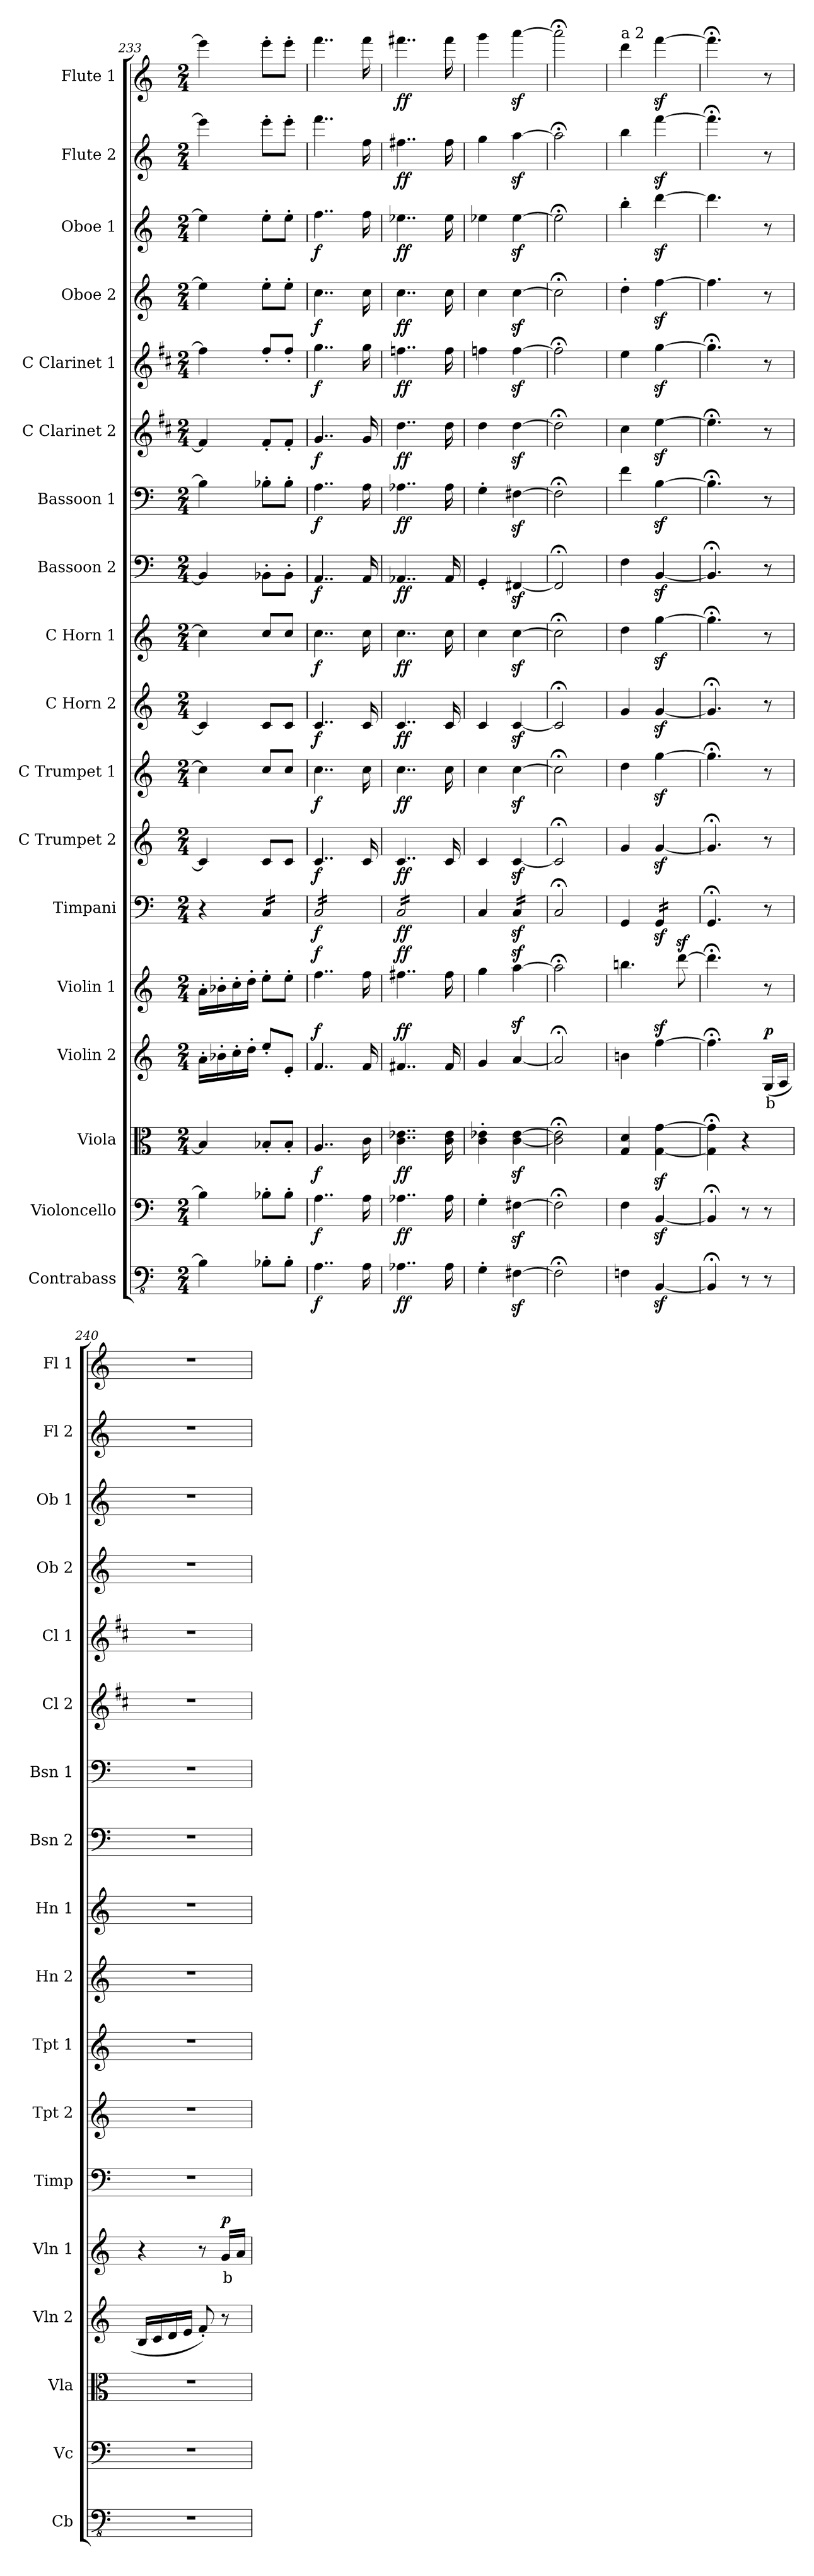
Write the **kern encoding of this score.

**kern	**dynam	**kern	**dynam	**kern	**dynam	**kern	**text	**dynam	**kern	**text	**dynam	**kern	**dynam	**kern	**dynam	**kern	**dynam	**kern	**dynam	**kern	**dynam	**kern	**dynam	**kern	**dynam	**kern	**dynam	**kern	**dynam	**kern	**dynam	**kern	**dynam	**kern	**dynam	**kern	**dynam
*part18	*part18	*part17	*part17	*part16	*part16	*part15	*part15	*part15	*part14	*part14	*part14	*part13	*part13	*part12	*part12	*part11	*part11	*part10	*part10	*part9	*part9	*part8	*part8	*part7	*part7	*part6	*part6	*part5	*part5	*part4	*part4	*part3	*part3	*part2	*part2	*part1	*part1
*staff18	*staff18	*staff17	*staff17	*staff16	*staff16	*staff15	*staff15	*staff15	*staff14	*staff14	*staff14	*staff13	*staff13	*staff12	*staff12	*staff11	*staff11	*staff10	*staff10	*staff9	*staff9	*staff8	*staff8	*staff7	*staff7	*staff6	*staff6	*staff5	*staff5	*staff4	*staff4	*staff3	*staff3	*staff2	*staff2	*staff1	*staff1
*I"Contrabass	*	*I"Violoncello	*	*I"Viola	*	*I"Violin 2	*	*	*I"Violin 1	*	*	*I"Timpani	*	*I"C Trumpet 2	*	*I"C Trumpet 1	*	*I"C Horn 2	*	*I"C Horn 1	*	*I"Bassoon 2	*	*I"Bassoon 1	*	*I"C Clarinet 2	*	*I"C Clarinet 1	*	*I"Oboe 2	*	*I"Oboe 1	*	*I"Flute 2	*	*I"Flute 1	*
*I'Cb	*	*I'Vc	*	*I'Vla	*	*I'Vln 2	*	*	*I'Vln 1	*	*	*I'Timp	*	*I'Tpt 2	*	*I'Tpt 1	*	*I'Hn 2	*	*I'Hn 1	*	*I'Bsn 2	*	*I'Bsn 1	*	*I'Cl 2	*	*I'Cl 1	*	*I'Ob 2	*	*I'Ob 1	*	*I'Fl 2	*	*I'Fl 1	*
*clefFv4	*	*clefF4	*	*clefC3	*	*clefG2	*	*	*clefG2	*	*	*clefF4	*	*clefG2	*	*clefG2	*	*clefG2	*	*clefG2	*	*clefF4	*	*clefF4	*	*clefG2	*	*clefG2	*	*clefG2	*	*clefG2	*	*clefG2	*	*clefG2	*
*	*	*	*	*	*	*	*	*	*	*	*	*	*	*	*	*	*	*ITrd7c12	*	*ITrd7c12	*	*	*	*	*	*ITrd1c2	*	*ITrd1c2	*	*	*	*	*	*	*	*	*
*k[]	*	*k[]	*	*k[]	*	*k[]	*	*	*k[]	*	*	*k[]	*	*k[]	*	*k[]	*	*k[]	*	*k[]	*	*k[]	*	*k[]	*	*k[]	*	*k[]	*	*k[]	*	*k[]	*	*k[]	*	*k[]	*
*M2/4	*	*M2/4	*	*M2/4	*	*M2/4	*	*	*M2/4	*	*	*M2/4	*	*M2/4	*	*M2/4	*	*M2/4	*	*M2/4	*	*M2/4	*	*M2/4	*	*M2/4	*	*M2/4	*	*M2/4	*	*M2/4	*	*M2/4	*	*M2/4	*
=233	=233	=233	=233	=233	=233	=233	=233	=233	=233	=233	=233	=233	=233	=233	=233	=233	=233	=233	=233	=233	=233	=233	=233	=233	=233	=233	=233	=233	=233	=233	=233	=233	=233	=233	=233	=233	=233
4BB-\]	.	4B-\]	.	4B-/]	.	16a'\LL	.	.	16a'\LL	.	.	4r	.	4c/]	.	4cc\]	.	4C/]	.	4c\]	.	4BB-/]	.	4B-\]	.	4e/]	.	4ee\]	.	4ee\]	.	4ee\]	.	4eee\]	.	4eee\]	.
.	.	.	.	.	.	16b-X'\	.	.	16b-X'\	.	.	.	.	.	.	.	.	.	.	.	.	.	.	.	.	.	.	.	.	.	.	.	.	.	.	.	.
.	.	.	.	.	.	16cc'\	.	.	16cc'\	.	.	.	.	.	.	.	.	.	.	.	.	.	.	.	.	.	.	.	.	.	.	.	.	.	.	.	.
.	.	.	.	.	.	16dd'\JJ	.	.	16dd'\JJ	.	.	.	.	.	.	.	.	.	.	.	.	.	.	.	.	.	.	.	.	.	.	.	.	.	.	.	.
*	*	*	*	*	*	*	*	*	*	*	*	*tremolo	*	*	*	*	*	*	*	*	*	*	*	*	*	*	*	*	*	*	*	*	*	*	*	*	*
8BB-X'\L	.	8B-X'\L	.	8B-X'/L	.	8ee'/L	.	.	8ee'\L	.	.	16C/LL	.	8c/L	.	8cc/L	.	8C/L	.	8c/L	.	8BB-X'\L	.	8B-X'\L	.	8e'/L	.	8ee'/L	.	8ee'\L	.	8ee'\L	.	8eee'\L	.	8eee'\L	.
.	.	.	.	.	.	.	.	.	.	.	.	16C/	.	.	.	.	.	.	.	.	.	.	.	.	.	.	.	.	.	.	.	.	.	.	.	.	.
8BB-'\J	.	8B-'\J	.	8B-'/J	.	8e'/J	.	.	8ee'\J	.	.	16C/	.	8c/J	.	8cc/J	.	8C/J	.	8c/J	.	8BB-'\J	.	8B-'\J	.	8e'/J	.	8ee'/J	.	8ee'\J	.	8ee'\J	.	8eee'\J	.	8eee'\J	.
.	.	.	.	.	.	.	.	.	.	.	.	16C/JJ	.	.	.	.	.	.	.	.	.	.	.	.	.	.	.	.	.	.	.	.	.	.	.	.	.
=234	=234	=234	=234	=234	=234	=234	=234	=234	=234	=234	=234	=234	=234	=234	=234	=234	=234	=234	=234	=234	=234	=234	=234	=234	=234	=234	=234	=234	=234	=234	=234	=234	=234	=234	=234	=234	=234
!	!LO:DY:b	!	!LO:DY:b	!	!LO:DY:b	!	!	!LO:DY:b	!	!	!LO:DY:b	!	!LO:DY:b	!	!LO:DY:b	!	!LO:DY:b	!	!LO:DY:b	!	!LO:DY:b	!	!LO:DY:b	!	!LO:DY:b	!	!LO:DY:b	!	!LO:DY:b	!	!LO:DY:b	!	!LO:DY:b	!	!	!	!
4..AA\	f	4..A\	f	4..A/	f	4..f/	.	f	4..ff\	.	f	16C/LL	f	4..c/	f	4..cc\	f	4..C/	f	4..c\	f	4..AA/	f	4..A\	f	4..f/	f	4..ff\	f	4..cc\	f	4..ff\	f	4..fff\	.	4..fff\	.
.	.	.	.	.	.	.	.	.	.	.	.	16C/	.	.	.	.	.	.	.	.	.	.	.	.	.	.	.	.	.	.	.	.	.	.	.	.	.
.	.	.	.	.	.	.	.	.	.	.	.	16C/	.	.	.	.	.	.	.	.	.	.	.	.	.	.	.	.	.	.	.	.	.	.	.	.	.
.	.	.	.	.	.	.	.	.	.	.	.	16C/	.	.	.	.	.	.	.	.	.	.	.	.	.	.	.	.	.	.	.	.	.	.	.	.	.
.	.	.	.	.	.	.	.	.	.	.	.	16C/	.	.	.	.	.	.	.	.	.	.	.	.	.	.	.	.	.	.	.	.	.	.	.	.	.
.	.	.	.	.	.	.	.	.	.	.	.	16C/	.	.	.	.	.	.	.	.	.	.	.	.	.	.	.	.	.	.	.	.	.	.	.	.	.
.	.	.	.	.	.	.	.	.	.	.	.	16C/	.	.	.	.	.	.	.	.	.	.	.	.	.	.	.	.	.	.	.	.	.	.	.	.	.
16AA\	.	16A\	.	16c\	.	16f/	.	.	16ff\	.	.	16C/JJ	.	16c/	.	16cc\	.	16C/	.	16c\	.	16AA/	.	16A\	.	16f/	.	16ff\	.	16cc\	.	16ff\	.	16ff\	.	16fff\	.
=235	=235	=235	=235	=235	=235	=235	=235	=235	=235	=235	=235	=235	=235	=235	=235	=235	=235	=235	=235	=235	=235	=235	=235	=235	=235	=235	=235	=235	=235	=235	=235	=235	=235	=235	=235	=235	=235
!	!LO:DY:b	!	!LO:DY:b	!	!LO:DY:b	!	!	!LO:DY:b	!	!	!LO:DY:b	!	!LO:DY:b	!	!LO:DY:b	!	!LO:DY:b	!	!LO:DY:b	!	!LO:DY:b	!	!LO:DY:b	!	!LO:DY:b	!	!LO:DY:b	!	!LO:DY:b	!	!LO:DY:b	!	!LO:DY:b	!	!LO:DY:b	!	!LO:DY:b
4..AA-X\	ff	4..A-X\	ff	4..c\ 4..e-X\	ff	4..f#X/	.	ff	4..ff#X\	.	ff	16C/LL	ff	4..c/	ff	4..cc\	ff	4..C/	ff	4..c\	ff	4..AA-X/	ff	4..A-X\	ff	4..cc\	ff	4..ee-X\	ff	4..cc\	ff	4..ee-X\	ff	4..ff#X\	ff	4..fff#X\	ff
.	.	.	.	.	.	.	.	.	.	.	.	16C/	.	.	.	.	.	.	.	.	.	.	.	.	.	.	.	.	.	.	.	.	.	.	.	.	.
.	.	.	.	.	.	.	.	.	.	.	.	16C/	.	.	.	.	.	.	.	.	.	.	.	.	.	.	.	.	.	.	.	.	.	.	.	.	.
.	.	.	.	.	.	.	.	.	.	.	.	16C/	.	.	.	.	.	.	.	.	.	.	.	.	.	.	.	.	.	.	.	.	.	.	.	.	.
.	.	.	.	.	.	.	.	.	.	.	.	16C/	.	.	.	.	.	.	.	.	.	.	.	.	.	.	.	.	.	.	.	.	.	.	.	.	.
.	.	.	.	.	.	.	.	.	.	.	.	16C/	.	.	.	.	.	.	.	.	.	.	.	.	.	.	.	.	.	.	.	.	.	.	.	.	.
.	.	.	.	.	.	.	.	.	.	.	.	16C/	.	.	.	.	.	.	.	.	.	.	.	.	.	.	.	.	.	.	.	.	.	.	.	.	.
16AA-\	.	16A-\	.	16c\ 16e-\	.	16f#/	.	.	16ff#\	.	.	16C/JJ	.	16c/	.	16cc\	.	16C/	.	16c\	.	16AA-/	.	16A-\	.	16cc\	.	16ee-\	.	16cc\	.	16ee-\	.	16ff#\	.	16fff#\	.
*	*	*	*	*	*	*	*	*	*	*	*	*Xtremolo	*	*	*	*	*	*	*	*	*	*	*	*	*	*	*	*	*	*	*	*	*	*	*	*	*
=236	=236	=236	=236	=236	=236	=236	=236	=236	=236	=236	=236	=236	=236	=236	=236	=236	=236	=236	=236	=236	=236	=236	=236	=236	=236	=236	=236	=236	=236	=236	=236	=236	=236	=236	=236	=236	=236
4GG'\	.	4G'\	.	4c\' 4e-X\'	.	4g/	.	.	4gg\	.	.	4C/	.	4c/	.	4cc\	.	4C/	.	4c\	.	4GG'/	.	4G'\	.	4cc\	.	4ee-X\	.	4cc\	.	4ee-X\	.	4gg\	.	4ggg\	.
*	*	*	*	*	*	*	*	*	*	*	*	*tremolo	*	*	*	*	*	*	*	*	*	*	*	*	*	*	*	*	*	*	*	*	*	*	*	*	*
[4FF#Xz<\	.	[4F#Xz<\	.	[4c\z< [4e-\z<	.	[4az</	.	.	[4aaz<\	.	.	16Cz</LL	.	[4cz</	.	[4ccz<\	.	[4Cz</	.	[4cz<\	.	[4FF#Xz</	.	[4F#Xz<\	.	[4ccz<\	.	[4ee-z<\	.	[4ccz<\	.	[4ee-z<\	.	[4aaz<\	.	[4aaaz<\	.
.	.	.	.	.	.	.	.	.	.	.	.	16Cz</	.	.	.	.	.	.	.	.	.	.	.	.	.	.	.	.	.	.	.	.	.	.	.	.	.
.	.	.	.	.	.	.	.	.	.	.	.	16Cz</	.	.	.	.	.	.	.	.	.	.	.	.	.	.	.	.	.	.	.	.	.	.	.	.	.
.	.	.	.	.	.	.	.	.	.	.	.	16Cz</JJ	.	.	.	.	.	.	.	.	.	.	.	.	.	.	.	.	.	.	.	.	.	.	.	.	.
*	*	*	*	*	*	*	*	*	*	*	*	*Xtremolo	*	*	*	*	*	*	*	*	*	*	*	*	*	*	*	*	*	*	*	*	*	*	*	*	*
=237	=237	=237	=237	=237	=237	=237	=237	=237	=237	=237	=237	=237	=237	=237	=237	=237	=237	=237	=237	=237	=237	=237	=237	=237	=237	=237	=237	=237	=237	=237	=237	=237	=237	=237	=237	=237	=237
2FF#;<\]	.	2F#;<\]	.	2c\];< 2e-\];<	.	2a;</]	.	.	2aa;<\]	.	.	2C;</	.	2c;</]	.	2cc;<\]	.	2C;</]	.	2c;<\]	.	2FF#;</]	.	2F#;<\]	.	2cc;<\]	.	2ee-;<\]	.	2cc;<\]	.	2ee-;<\]	.	2aa;<\]	.	2aaa;<\]	.
=238	=238	=238	=238	=238	=238	=238	=238	=238	=238	=238	=238	=238	=238	=238	=238	=238	=238	=238	=238	=238	=238	=238	=238	=238	=238	=238	=238	=238	=238	=238	=238	=238	=238	=238	=238	=238	=238
!	!	!	!	!	!	!	!	!	!	!	!	!	!	!	!	!	!	!	!	!	!	!	!	!	!	!	!	!	!	!	!	!	!	!	!	!LO:TX:a:t=a 2	!
4FFn\	.	4F\	.	4G/ 4d/	.	4bn\	.	.	4.bbn\	.	.	4GG/	.	4g/	.	4dd\	.	4G/	.	4d\	.	4F\	.	4f\	.	4b\	.	4dd\	.	4dd'\	.	4bb'\	.	4bb\	.	4ddd\	.
*	*	*	*	*	*	*	*	*	*	*	*	*tremolo	*	*	*	*	*	*	*	*	*	*	*	*	*	*	*	*	*	*	*	*	*	*	*	*	*
[4BBBz</	.	[4BBz</	.	[4G\z< [4g\z<	.	[4ffz<\	.	.	.	.	.	16GGz</LL	.	[4gz</	.	[4ggz<\	.	[4Gz</	.	[4gz<\	.	[4BBz</	.	[4Bz<\	.	[4ddz<\	.	[4ffz<\	.	[4ffz<\	.	[4dddz<\	.	[4fffz<\	.	[4fffz<\	.
.	.	.	.	.	.	.	.	.	.	.	.	16GGz</	.	.	.	.	.	.	.	.	.	.	.	.	.	.	.	.	.	.	.	.	.	.	.	.	.
.	.	.	.	.	.	.	.	.	[8dddz<\	.	.	16GGz</	.	.	.	.	.	.	.	.	.	.	.	.	.	.	.	.	.	.	.	.	.	.	.	.	.
.	.	.	.	.	.	.	.	.	.	.	.	16GGz</JJ	.	.	.	.	.	.	.	.	.	.	.	.	.	.	.	.	.	.	.	.	.	.	.	.	.
*	*	*	*	*	*	*	*	*	*	*	*	*Xtremolo	*	*	*	*	*	*	*	*	*	*	*	*	*	*	*	*	*	*	*	*	*	*	*	*	*
=239	=239	=239	=239	=239	=239	=239	=239	=239	=239	=239	=239	=239	=239	=239	=239	=239	=239	=239	=239	=239	=239	=239	=239	=239	=239	=239	=239	=239	=239	=239	=239	=239	=239	=239	=239	=239	=239
4BBB;</]	.	4BB;</]	.	4G\];< 4g\];<	.	4.ff;<\]	.	.	4.ddd;<\]	.	.	4.GG;</	.	4.g;</]	.	4.gg;<\]	.	4.G;</]	.	4.g;<\]	.	4.BB;</]	.	4.B;<\]	.	4.dd;<\]	.	4.ff;<\]	.	4.ff\]	.	4.ddd\]	.	4.fff;<\]	.	4.fff;<\]	.
8r	.	8r	.	4r	.	.	.	.	.	.	.	.	.	.	.	.	.	.	.	.	.	.	.	.	.	.	.	.	.	.	.	.	.	.	.	.	.
!	!	!	!	!	!	!	!LO:LY:b:color=#FF0000	!LO:DY:b	!	!	!	!	!	!	!	!	!	!	!	!	!	!	!	!	!	!	!	!	!	!	!	!	!	!	!	!	!
8r	.	8r	.	.	.	(16G/LL	b	p	8r	.	.	8r	.	8r	.	8r	.	8r	.	8r	.	8r	.	8r	.	8r	.	8r	.	8r	.	8r	.	8r	.	8r	.
.	.	.	.	.	.	16A/JJ	.	.	.	.	.	.	.	.	.	.	.	.	.	.	.	.	.	.	.	.	.	.	.	.	.	.	.	.	.	.	.
!!LO:PB:g=z
=240	=240	=240	=240	=240	=240	=240	=240	=240	=240	=240	=240	=240	=240	=240	=240	=240	=240	=240	=240	=240	=240	=240	=240	=240	=240	=240	=240	=240	=240	=240	=240	=240	=240	=240	=240	=240	=240
2r	.	2r	.	2r	.	16B/LL	.	.	4r	.	.	2r	.	2r	.	2r	.	2r	.	2r	.	2r	.	2r	.	2r	.	2r	.	2r	.	2r	.	2r	.	2r	.
.	.	.	.	.	.	16c/	.	.	.	.	.	.	.	.	.	.	.	.	.	.	.	.	.	.	.	.	.	.	.	.	.	.	.	.	.	.	.
.	.	.	.	.	.	16d/	.	.	.	.	.	.	.	.	.	.	.	.	.	.	.	.	.	.	.	.	.	.	.	.	.	.	.	.	.	.	.
.	.	.	.	.	.	16e/JJ	.	.	.	.	.	.	.	.	.	.	.	.	.	.	.	.	.	.	.	.	.	.	.	.	.	.	.	.	.	.	.
.	.	.	.	.	.	8f'/)	.	.	8r	.	.	.	.	.	.	.	.	.	.	.	.	.	.	.	.	.	.	.	.	.	.	.	.	.	.	.	.
!	!	!	!	!	!	!	!	!	!	!LO:LY:b:color=#FF0000	!LO:DY:b	!	!	!	!	!	!	!	!	!	!	!	!	!	!	!	!	!	!	!	!	!	!	!	!	!	!
.	.	.	.	.	.	8r	.	.	16g/LL	b	p	.	.	.	.	.	.	.	.	.	.	.	.	.	.	.	.	.	.	.	.	.	.	.	.	.	.
.	.	.	.	.	.	.	.	.	16a/JJ	.	.	.	.	.	.	.	.	.	.	.	.	.	.	.	.	.	.	.	.	.	.	.	.	.	.	.	.
=	=	=	=	=	=	=	=	=	=	=	=	=	=	=	=	=	=	=	=	=	=	=	=	=	=	=	=	=	=	=	=	=	=	=	=	=	=
*-	*-	*-	*-	*-	*-	*-	*-	*-	*-	*-	*-	*-	*-	*-	*-	*-	*-	*-	*-	*-	*-	*-	*-	*-	*-	*-	*-	*-	*-	*-	*-	*-	*-	*-	*-	*-	*-
